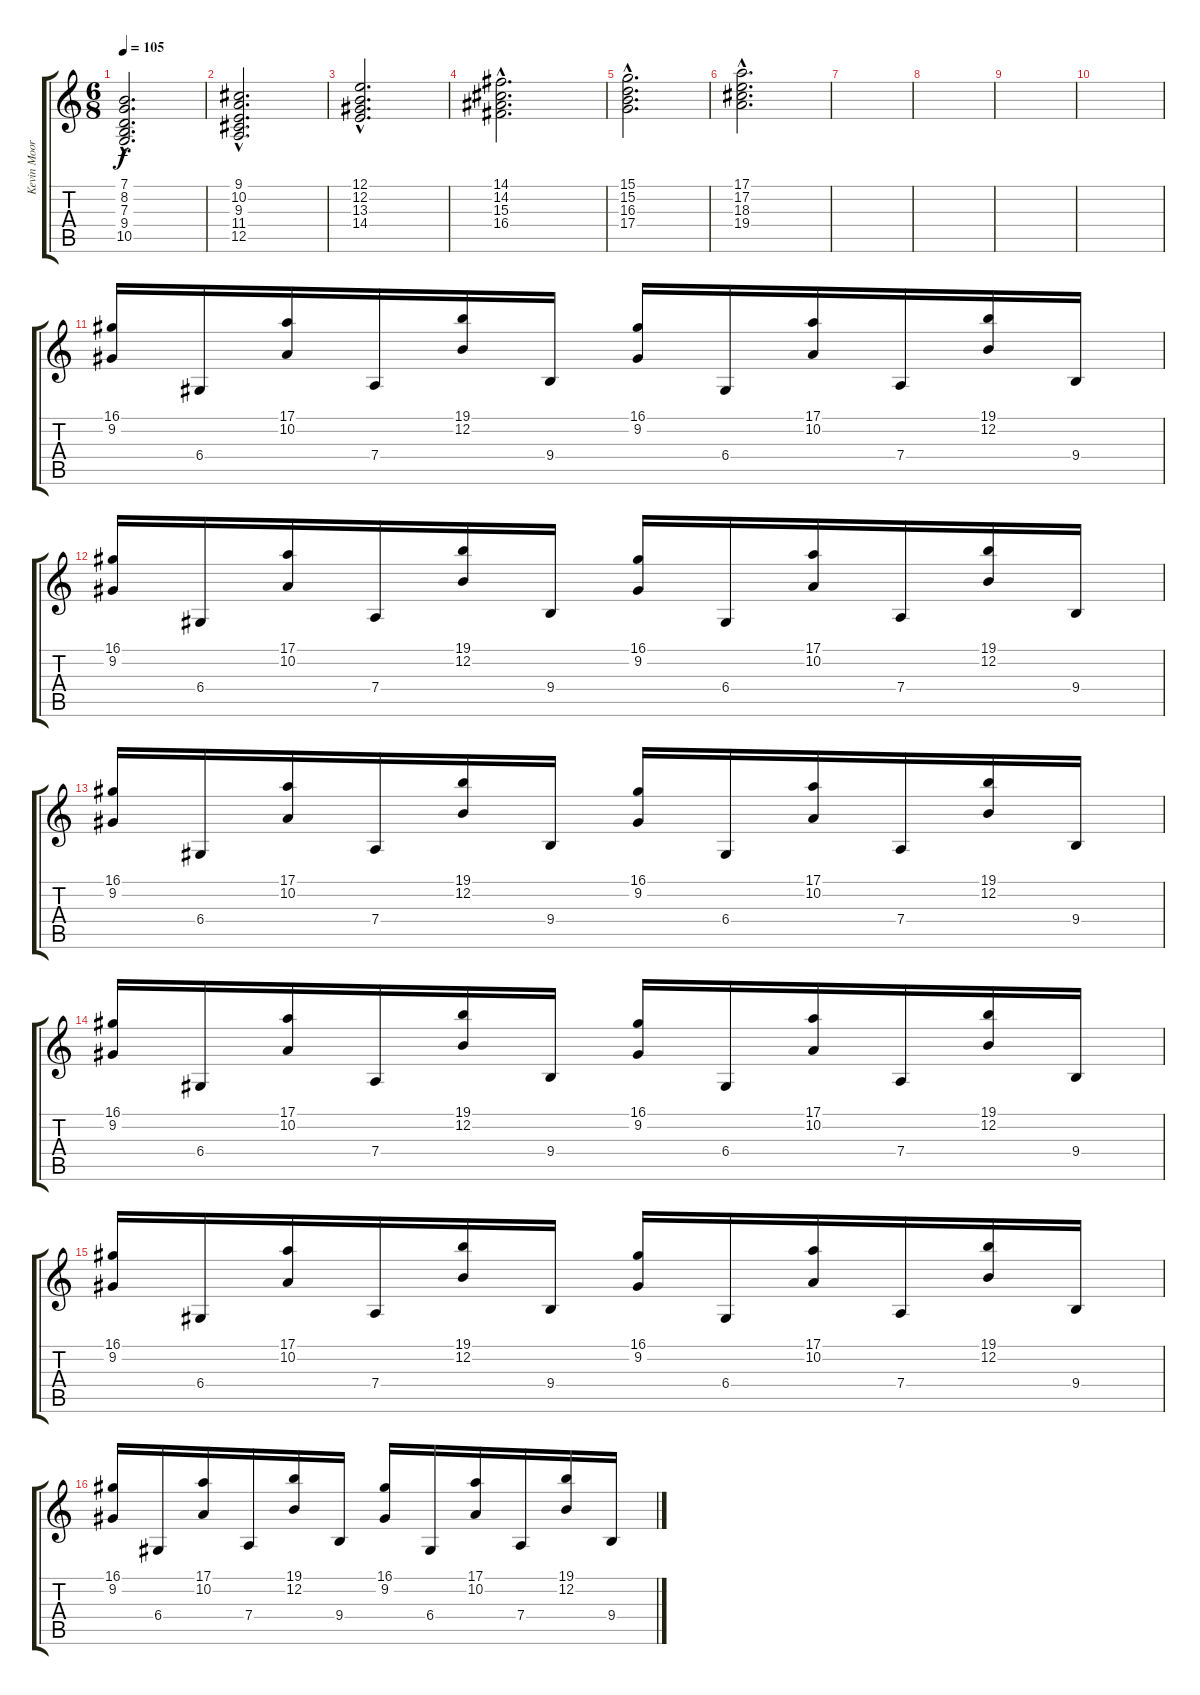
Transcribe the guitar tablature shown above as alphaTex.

\track ("Kevin Moore" "Kevin Moor") {instrument stringensemble1}
\staff {score tabs}
\tuning (E4 B3 G3 D3 A2 E2) {hide}
\ts (6 8)
\tempo 105
\clef g2
\ks c
(7.1{hac} 8.2{hac} 7.3{hac} 9.4{hac} 10.5{hac}).2{d dy f} |
(9.1{hac} 10.2{hac} 9.3{hac} 11.4{hac} 12.5{hac}).2{d} |
(12.1{hac} 12.2{hac} 13.3{hac} 14.4{hac}).2{d} |
(14.1{hac} 14.2{hac} 15.3{hac} 16.4{hac}).2{d} |
(15.1{hac} 15.2{hac} 16.3{hac} 17.4{hac}).2{d} |
(17.1{hac} 17.2{hac} 18.3{hac} 19.4{hac}).2{d} |
|
|
|
|
(16.1 9.2).16{volume 10} 6.4.16 (17.1 10.2).16 7.4.16 (19.1 12.2).16 9.4.16 (16.1 9.2).16{volume 11} 6.4.16 (17.1 10.2).16 7.4.16 (19.1 12.2).16 9.4.16 |
(16.1 9.2).16{volume 12} 6.4.16 (17.1 10.2).16 7.4.16 (19.1 12.2).16 9.4.16 (16.1 9.2).16{volume 13} 6.4.16 (17.1 10.2).16 7.4.16 (19.1 12.2).16 9.4.16 |
(16.1 9.2).16{volume 14} 6.4.16 (17.1 10.2).16 7.4.16 (19.1 12.2).16 9.4.16 (16.1 9.2).16{volume 15} 6.4.16 (17.1 10.2).16 7.4.16 (19.1 12.2).16 9.4.16 |
(16.1 9.2).16{volume 16} 6.4.16 (17.1 10.2).16 7.4.16 (19.1 12.2).16 9.4.16 (16.1 9.2).16 6.4.16 (17.1 10.2).16 7.4.16 (19.1 12.2).16 9.4.16 |
(16.1 9.2).16 6.4.16 (17.1 10.2).16 7.4.16 (19.1 12.2).16 9.4.16 (16.1 9.2).16 6.4.16 (17.1 10.2).16 7.4.16 (19.1 12.2).16 9.4.16 |
(16.1 9.2).16 6.4.16 (17.1 10.2).16 7.4.16 (19.1 12.2).16 9.4.16 (16.1 9.2).16 6.4.16 (17.1 10.2).16 7.4.16 (19.1 12.2).16 9.4.16
